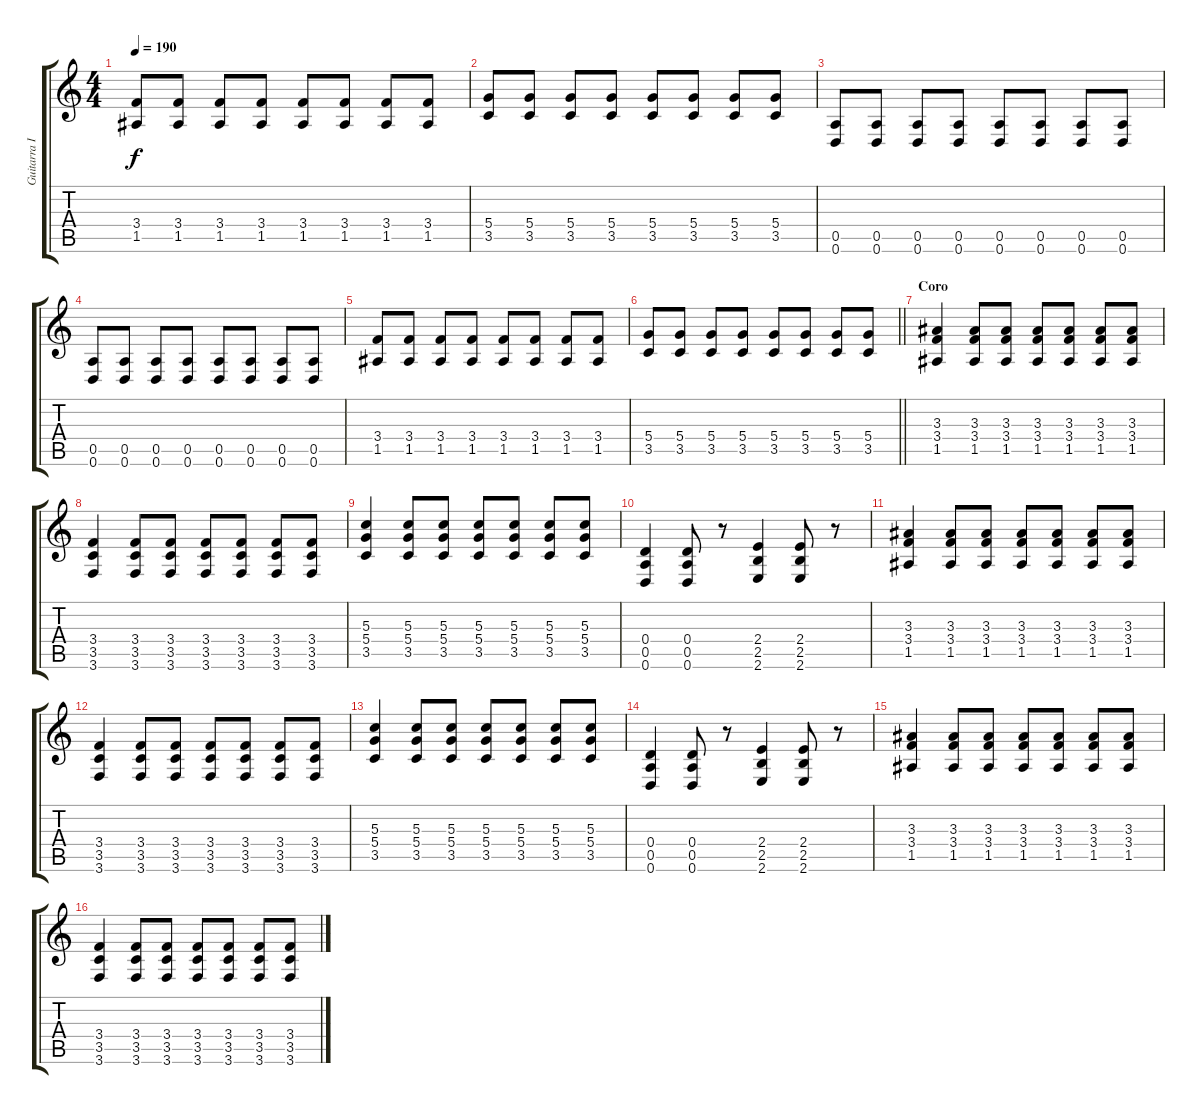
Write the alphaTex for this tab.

\track ("Guitarra II" "Guitarra I") {instrument distortionguitar}
\staff {score tabs}
\tuning (E4 B3 G3 D3 A2 D2) {hide}
\ts (4 4)
\tempo 190
\clef g2
\ks c
(3.4 1.5).8{dy f} (3.4 1.5).8 (3.4 1.5).8 (3.4 1.5).8 (3.4 1.5).8 (3.4 1.5).8 (3.4 1.5).8 (3.4 1.5).8 |
(5.4 3.5).8 (5.4 3.5).8 (5.4 3.5).8 (5.4 3.5).8 (5.4 3.5).8 (5.4 3.5).8 (5.4 3.5).8 (5.4 3.5).8 |
(0.5 0.6).8 (0.5 0.6).8 (0.5 0.6).8 (0.5 0.6).8 (0.5 0.6).8 (0.5 0.6).8 (0.5 0.6).8 (0.5 0.6).8 |
(0.5 0.6).8 (0.5 0.6).8 (0.5 0.6).8 (0.5 0.6).8 (0.5 0.6).8 (0.5 0.6).8 (0.5 0.6).8 (0.5 0.6).8 |
(3.4 1.5).8 (3.4 1.5).8 (3.4 1.5).8 (3.4 1.5).8 (3.4 1.5).8 (3.4 1.5).8 (3.4 1.5).8 (3.4 1.5).8 |
\barLineRight lightlight
(5.4 3.5).8 (5.4 3.5).8 (5.4 3.5).8 (5.4 3.5).8 (5.4 3.5).8 (5.4 3.5).8 (5.4 3.5).8 (5.4 3.5).8 |
\section ("" "Coro")
(3.3 3.4 1.5).4 (3.3 3.4 1.5).8 (3.3 3.4 1.5).8 (3.3 3.4 1.5).8 (3.3 3.4 1.5).8 (3.3 3.4 1.5).8 (3.3 3.4 1.5).8 |
(3.4 3.5 3.6).4 (3.4 3.5 3.6).8 (3.4 3.5 3.6).8 (3.4 3.5 3.6).8 (3.4 3.5 3.6).8 (3.4 3.5 3.6).8 (3.4 3.5 3.6).8 |
(5.3 5.4 3.5).4 (5.3 5.4 3.5).8 (5.3 5.4 3.5).8 (5.3 5.4 3.5).8 (5.3 5.4 3.5).8 (5.3 5.4 3.5).8 (5.3 5.4 3.5).8 |
(0.4 0.5 0.6).4 (0.4 0.5 0.6).8 r.8 (2.4 2.5 2.6).4 (2.4 2.5 2.6).8 r.8 |
(3.3 3.4 1.5).4 (3.3 3.4 1.5).8 (3.3 3.4 1.5).8 (3.3 3.4 1.5).8 (3.3 3.4 1.5).8 (3.3 3.4 1.5).8 (3.3 3.4 1.5).8 |
(3.4 3.5 3.6).4 (3.4 3.5 3.6).8 (3.4 3.5 3.6).8 (3.4 3.5 3.6).8 (3.4 3.5 3.6).8 (3.4 3.5 3.6).8 (3.4 3.5 3.6).8 |
(5.3 5.4 3.5).4 (5.3 5.4 3.5).8 (5.3 5.4 3.5).8 (5.3 5.4 3.5).8 (5.3 5.4 3.5).8 (5.3 5.4 3.5).8 (5.3 5.4 3.5).8 |
(0.4 0.5 0.6).4 (0.4 0.5 0.6).8 r.8 (2.4 2.5 2.6).4 (2.4 2.5 2.6).8 r.8 |
(3.3 3.4 1.5).4 (3.3 3.4 1.5).8 (3.3 3.4 1.5).8 (3.3 3.4 1.5).8 (3.3 3.4 1.5).8 (3.3 3.4 1.5).8 (3.3 3.4 1.5).8 |
(3.4 3.5 3.6).4 (3.4 3.5 3.6).8 (3.4 3.5 3.6).8 (3.4 3.5 3.6).8 (3.4 3.5 3.6).8 (3.4 3.5 3.6).8 (3.4 3.5 3.6).8
